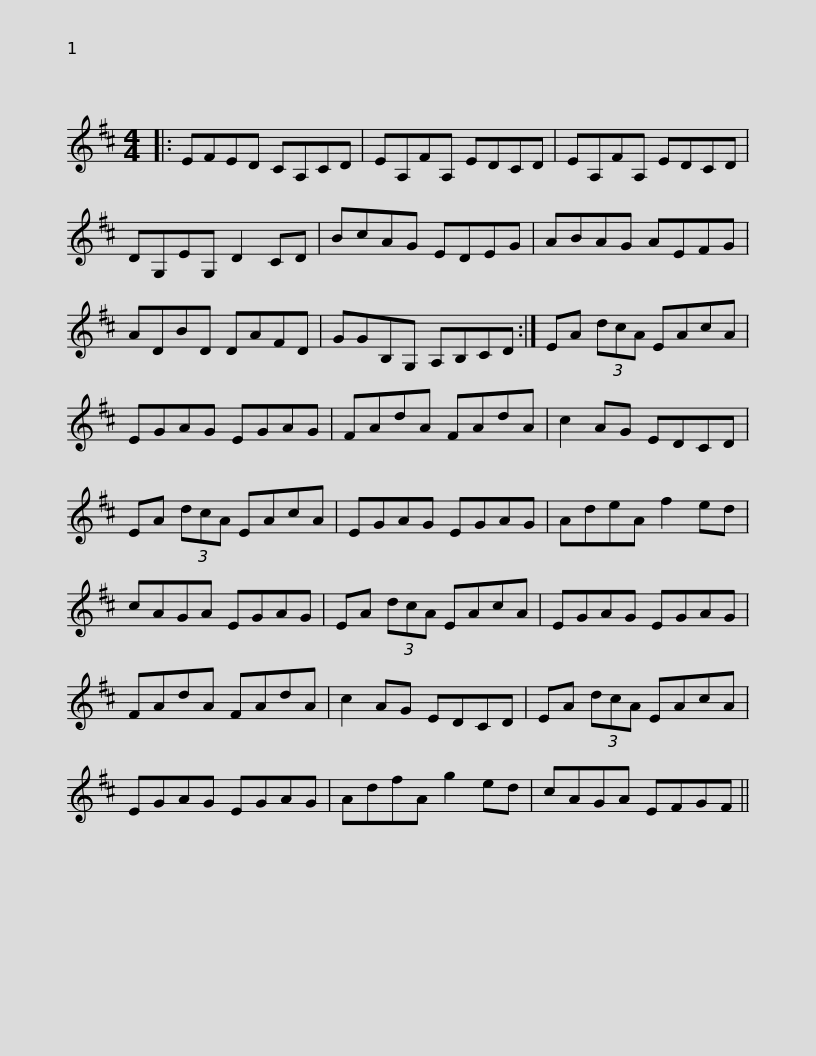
X:1
L:1/8
M:4/4
I:linebreak $
K:D
V:1 treble
V:1
|: EFED CA,CD | EA,FA, EDCD | EA,FA, EDCD | DG,EG, D2 CD | BcAG EDEG |$ %5
 ABAG AEFG | ADBD DAFD | GGB,G, A,B,CD :| EA (3dcA EAcA | EGAG EGAG |$ %10
 FAdA FAdA | c2 AG EDCD | EA (3dcA EAcA | EGAG EGAG | AdeA f2 ed |$ %15
 cAGA EGAG | EA (3dcA EAcA | EGAG EGAG | FAdA FAdA | c2 AG EDCD |$ %20
 EA (3dcA EAcA | EGAG EGAG | AdfA g2 ed | cAGA EFGF || %24
